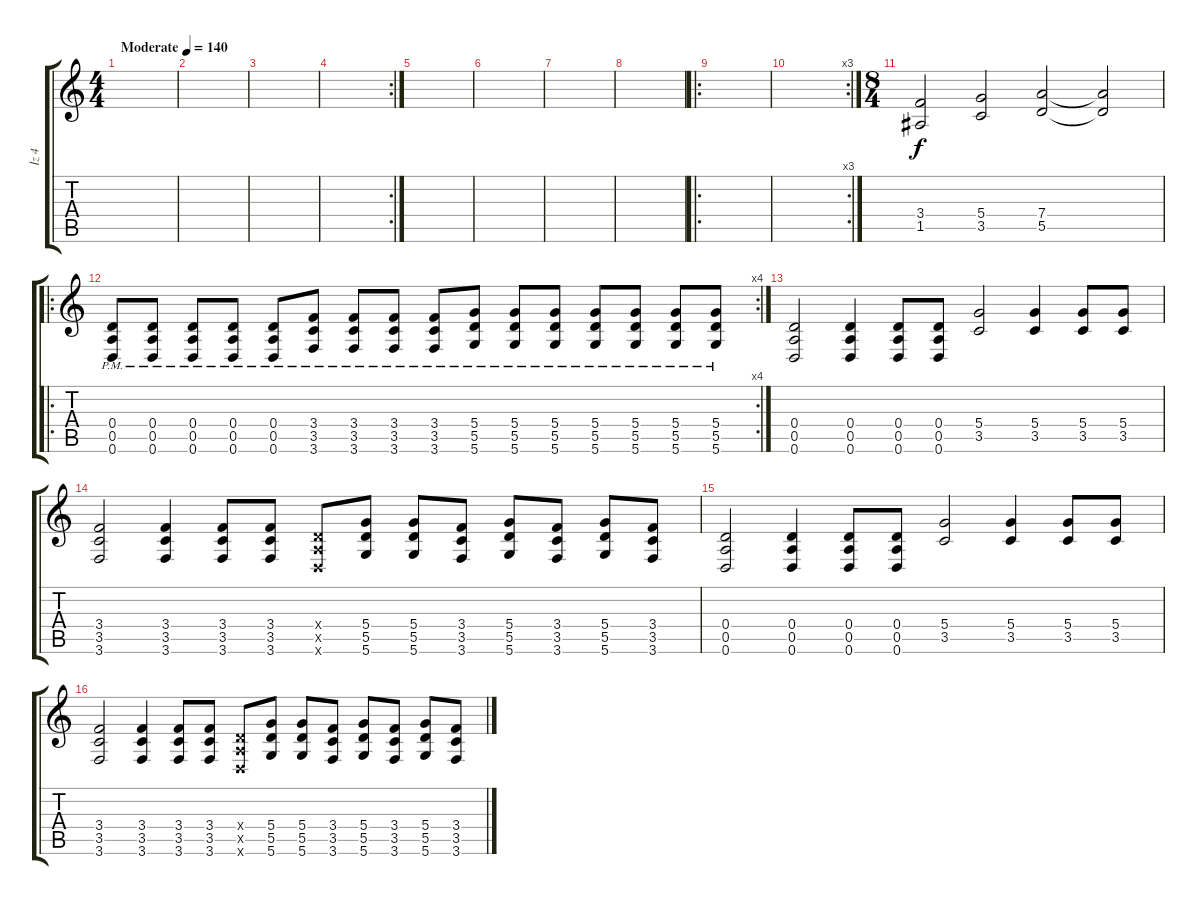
\track ("İz 4" "İz 4") {instrument distortionguitar}
\staff {score tabs}
\tuning (E4 B3 G3 D3 A2 D2) {hide}
\ts (4 4)
\tempo (140 "Moderate")
\clef g2
\ks c
|
|
|
\rc 2
|
|
|
|
|
\ro
|
\rc 3
|
\ts (8 4)
(3.4 1.5).2 (5.4 3.5).2 (7.4 5.5).2 (7.4{t} 5.5{t}).2 |
\ro
\rc 4
(0.4{pm} 0.5{pm} 0.6{pm}).8 (0.4{pm} 0.5{pm} 0.6{pm}).8 (0.4{pm} 0.5{pm} 0.6{pm}).8 (0.4{pm} 0.5{pm} 0.6{pm}).8 (0.4{pm} 0.5{pm} 0.6{pm}).8 (3.4{pm} 3.5{pm} 3.6{pm}).8 (3.4{pm} 3.5{pm} 3.6{pm}).8 (3.4{pm} 3.5{pm} 3.6{pm}).8 (3.4{pm} 3.5{pm} 3.6{pm}).8 (5.4{pm} 5.5{pm} 5.6{pm}).8 (5.4{pm} 5.5{pm} 5.6{pm}).8 (5.4{pm} 5.5{pm} 5.6{pm}).8 (5.4{pm} 5.5{pm} 5.6{pm}).8 (5.4{pm} 5.5{pm} 5.6{pm}).8 (5.4{pm} 5.5{pm} 5.6{pm}).8 (5.4{pm} 5.5{pm} 5.6{pm}).8 |
(0.4 0.5 0.6).2 (0.4 0.5 0.6).4 (0.4 0.5 0.6).8 (0.4 0.5 0.6).8 (5.4 3.5).2 (5.4 3.5).4 (5.4 3.5).8 (5.4 3.5).8 |
(3.4 3.5 3.6).2 (3.4 3.5 3.6).4 (3.4 3.5 3.6).8 (3.4 3.5 3.6).8 (0.4{x} 0.5{x} 0.6{x}).8 (5.4 5.5 5.6).8 (5.4 5.5 5.6).8 (3.4 3.5 3.6).8 (5.4 5.5 5.6).8 (3.4 3.5 3.6).8 (5.4 5.5 5.6).8 (3.4 3.5 3.6).8 |
(0.4 0.5 0.6).2 (0.4 0.5 0.6).4 (0.4 0.5 0.6).8 (0.4 0.5 0.6).8 (5.4 3.5).2 (5.4 3.5).4 (5.4 3.5).8 (5.4 3.5).8 |
(3.4 3.5 3.6).2 (3.4 3.5 3.6).4 (3.4 3.5 3.6).8 (3.4 3.5 3.6).8 (0.4{x} 0.5{x} 0.6{x}).8 (5.4 5.5 5.6).8 (5.4 5.5 5.6).8 (3.4 3.5 3.6).8 (5.4 5.5 5.6).8 (3.4 3.5 3.6).8 (5.4 5.5 5.6).8 (3.4 3.5 3.6).8
